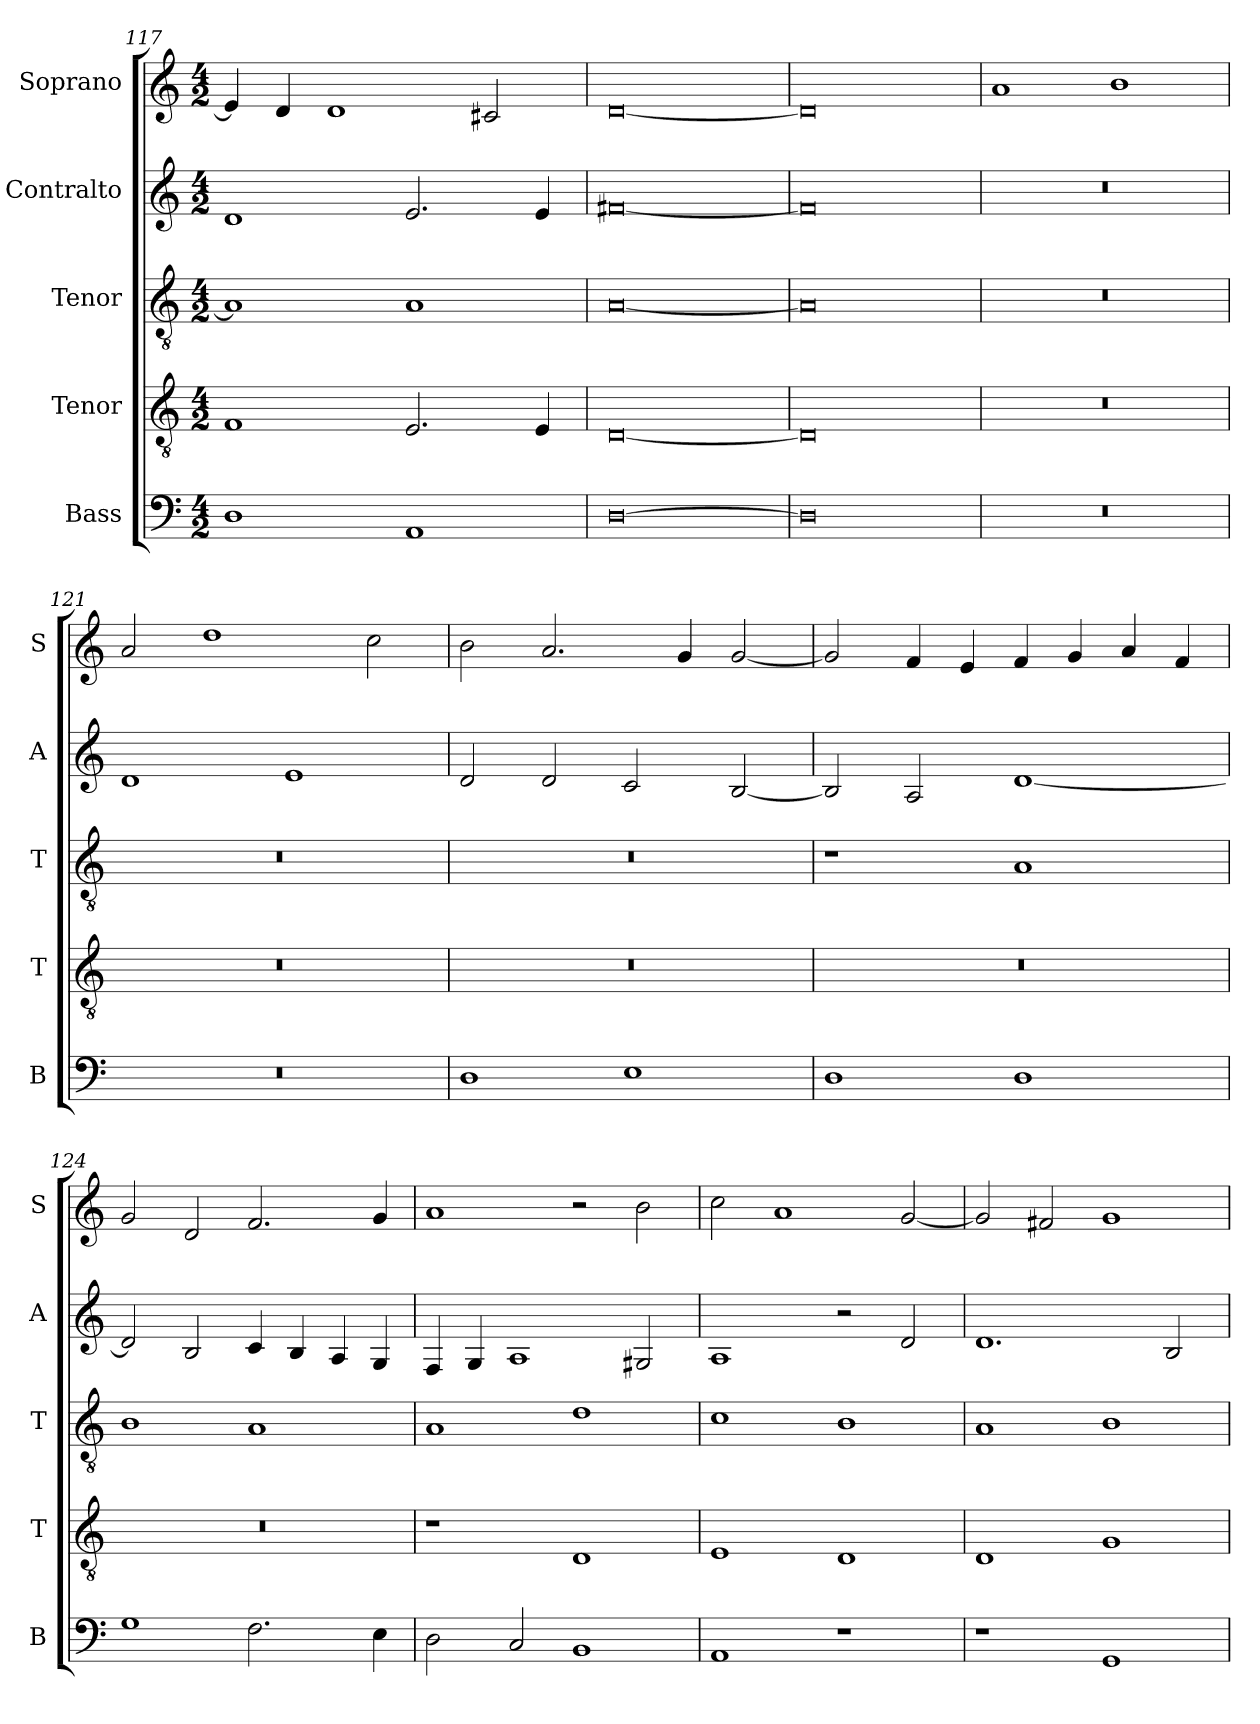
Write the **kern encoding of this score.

**kern	**kern	**kern	**kern	**kern
*part5	*part4	*part3	*part2	*part1
*staff5	*staff4	*staff3	*staff2	*staff1
*I"Bass	*I"Tenor	*I"Tenor	*I"Contralto	*I"Soprano
*I'B	*I'T	*I'T	*I'A	*I'S
*clefF4	*clefGv2	*clefGv2	*clefG2	*clefG2
*k[]	*k[]	*k[]	*k[]	*k[]
*D:dor	*D:dor	*D:dor	*D:dor	*D:dor
*M4/2	*M4/2	*M4/2	*M4/2	*M4/2
=117	=117	=117	=117	=117
1D	1F	1A]	1d	4e]
.	.	.	.	4d
.	.	.	.	1d
1AA	2.E	1A	2.e	.
.	.	.	.	2c#X
.	4E	.	4e	.
=118	=118	=118	=118	=118
[0D	[0D	[0A	[0f#X	[0d
=119	=119	=119	=119	=119
0D]	0D]	0A]	0f#]	0d]
=120	=120	=120	=120	=120
0r	0r	0r	0r	1a
.	.	.	.	1b
=121	=121	=121	=121	=121
0r	0r	0r	1d	2a
.	.	.	.	1dd
.	.	.	1e	.
.	.	.	.	2cc
=122	=122	=122	=122	=122
1D	0r	0r	2d	2b
.	.	.	2d	2.a
1E	.	.	2c	.
.	.	.	.	4g
.	.	.	[2B	[2g
=123	=123	=123	=123	=123
1D	0r	1r	2B]	2g]
.	.	.	2A	4f
.	.	.	.	4e
1D	.	1A	[1d	4f
.	.	.	.	4g
.	.	.	.	4a
.	.	.	.	4f
=124	=124	=124	=124	=124
1G	0r	1B	2d]	2g
.	.	.	2B	2d
2.F	.	1A	4c	2.f
.	.	.	4B	.
.	.	.	4A	.
4E	.	.	4G	4g
=125	=125	=125	=125	=125
2D	1r	1A	4F	1a
.	.	.	4G	.
2C	.	.	1A	.
1BB	1D	1d	.	2r
.	.	.	2G#X	2b
=126	=126	=126	=126	=126
1AA	1E	1c	1A	2cc
.	.	.	.	1a
1r	1D	1B	2r	.
.	.	.	2d	[2g
=127	=127	=127	=127	=127
1r	1D	1A	1.d	2g]
.	.	.	.	2f#X
1GG	1G	1B	.	1g
.	.	.	2B	.
=	=	=	=	=
*-	*-	*-	*-	*-
